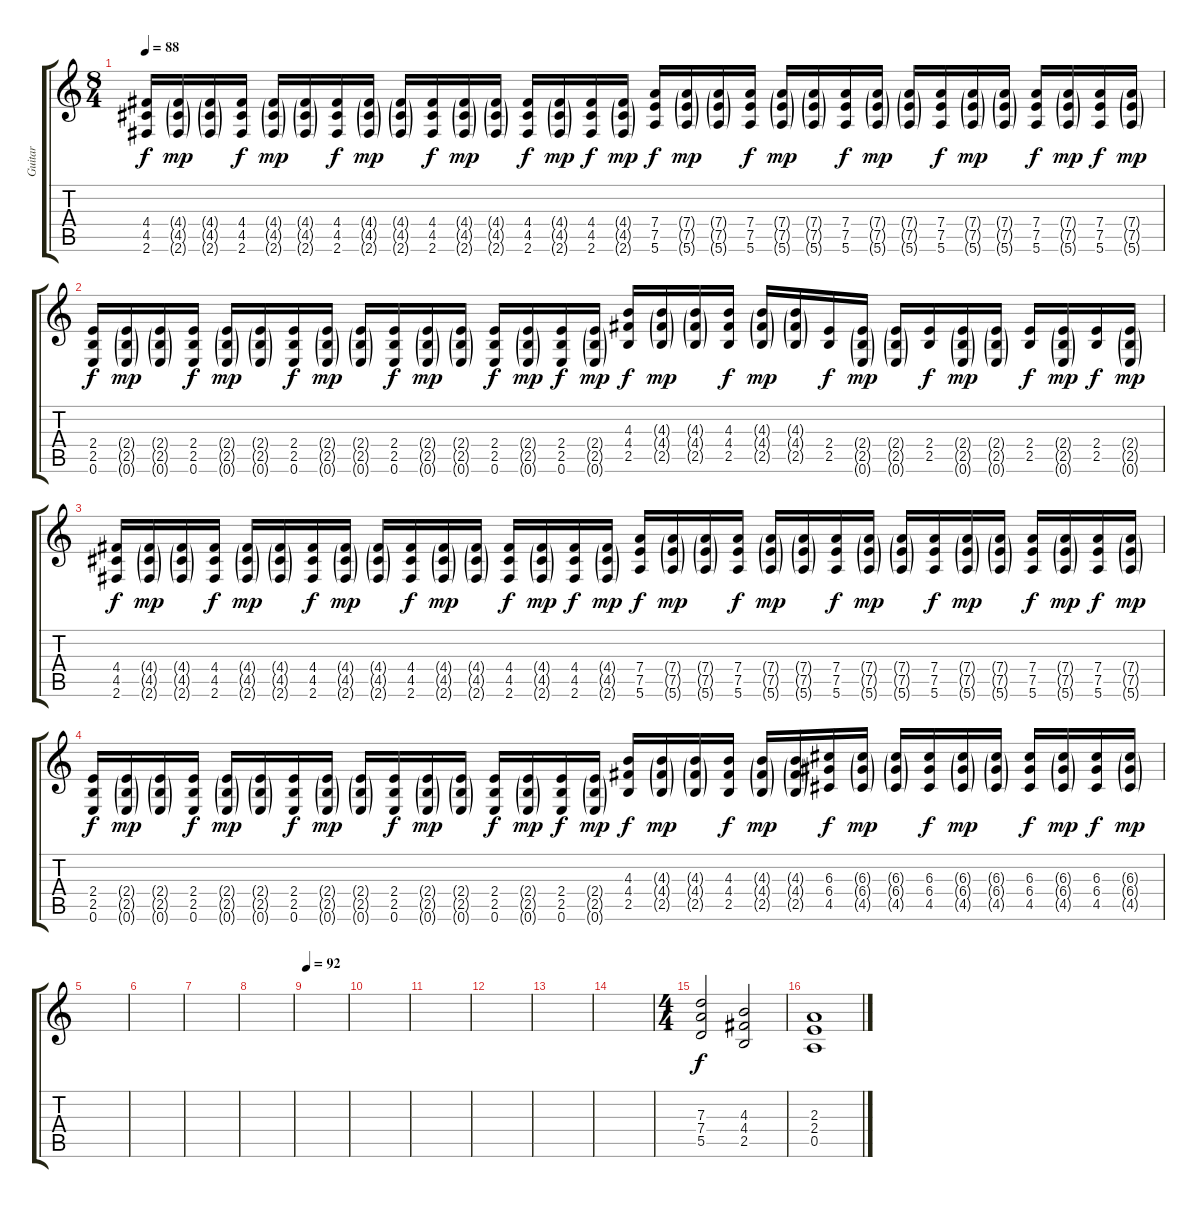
\track ("Guitar" "Guitar") {instrument distortionguitar}
\staff {score tabs}
\tuning (E4 B3 G3 D3 A2 E2) {hide}
\ts (8 4)
\tempo 88
\clef g2
\ks c
(4.4 4.5 2.6).16{dy f} (4.4{g} 4.5{g} 2.6{g}).16{dy mp} (4.4{g} 4.5{g} 2.6{g}).16 (4.4 4.5 2.6).16{dy f} (4.4{g} 4.5{g} 2.6{g}).16{dy mp} (4.4{g} 4.5{g} 2.6{g}).16 (4.4 4.5 2.6).16{dy f} (4.4{g} 4.5{g} 2.6{g}).16{dy mp} (4.4{g} 4.5{g} 2.6{g}).16 (4.4 4.5 2.6).16{dy f} (4.4{g} 4.5{g} 2.6{g}).16{dy mp} (4.4{g} 4.5{g} 2.6{g}).16 (4.4 4.5 2.6).16{dy f} (4.4{g} 4.5{g} 2.6{g}).16{dy mp} (4.4 4.5 2.6).16{dy f} (4.4{g} 4.5{g} 2.6{g}).16{dy mp} (7.4 7.5 5.6).16{dy f} (7.4{g} 7.5{g} 5.6{g}).16{dy mp} (7.4{g} 7.5{g} 5.6{g}).16 (7.4 7.5 5.6).16{dy f} (7.4{g} 7.5{g} 5.6{g}).16{dy mp} (7.4{g} 7.5{g} 5.6{g}).16 (7.4 7.5 5.6).16{dy f} (7.4{g} 7.5{g} 5.6{g}).16{dy mp} (7.4{g} 7.5{g} 5.6{g}).16 (7.4 7.5 5.6).16{dy f} (7.4{g} 7.5{g} 5.6{g}).16{dy mp} (7.4{g} 7.5{g} 5.6{g}).16 (7.4 7.5 5.6).16{dy f} (7.4{g} 7.5{g} 5.6{g}).16{dy mp} (7.4 7.5 5.6).16{dy f} (7.4{g} 7.5{g} 5.6{g}).16{dy mp} |
(2.4 2.5 0.6).16{dy f} (2.4{g} 2.5{g} 0.6{g}).16{dy mp} (2.4{g} 2.5{g} 0.6{g}).16 (2.4 2.5 0.6).16{dy f} (2.4{g} 2.5{g} 0.6{g}).16{dy mp} (2.4{g} 2.5{g} 0.6{g}).16 (2.4 2.5 0.6).16{dy f} (2.4{g} 2.5{g} 0.6{g}).16{dy mp} (2.4{g} 2.5{g} 0.6{g}).16 (2.4 2.5 0.6).16{dy f} (2.4{g} 2.5{g} 0.6{g}).16{dy mp} (2.4{g} 2.5{g} 0.6{g}).16 (2.4 2.5 0.6).16{dy f} (2.4{g} 2.5{g} 0.6{g}).16{dy mp} (2.4 2.5 0.6).16{dy f} (2.4{g} 2.5{g} 0.6{g}).16{dy mp} (4.3 4.4 2.5).16{dy f} (4.3{g} 4.4{g} 2.5{g}).16{dy mp} (4.3{g} 4.4{g} 2.5{g}).16 (4.3 4.4 2.5).16{dy f} (4.3{g} 4.4{g} 2.5{g}).16{dy mp} (4.3{g} 4.4{g} 2.5{g}).16 (2.4 2.5).16{dy f} (2.4{g} 2.5{g} 0.6{g}).16{dy mp} (2.4{g} 2.5{g} 0.6{g}).16 (2.4 2.5).16{dy f} (2.4{g} 2.5{g} 0.6{g}).16{dy mp} (2.4{g} 2.5{g} 0.6{g}).16 (2.4 2.5).16{dy f} (2.4{g} 2.5{g} 0.6{g}).16{dy mp} (2.4 2.5).16{dy f} (2.4{g} 2.5{g} 0.6{g}).16{dy mp} |
(4.4 4.5 2.6).16{dy f} (4.4{g} 4.5{g} 2.6{g}).16{dy mp} (4.4{g} 4.5{g} 2.6{g}).16 (4.4 4.5 2.6).16{dy f} (4.4{g} 4.5{g} 2.6{g}).16{dy mp} (4.4{g} 4.5{g} 2.6{g}).16 (4.4 4.5 2.6).16{dy f} (4.4{g} 4.5{g} 2.6{g}).16{dy mp} (4.4{g} 4.5{g} 2.6{g}).16 (4.4 4.5 2.6).16{dy f} (4.4{g} 4.5{g} 2.6{g}).16{dy mp} (4.4{g} 4.5{g} 2.6{g}).16 (4.4 4.5 2.6).16{dy f} (4.4{g} 4.5{g} 2.6{g}).16{dy mp} (4.4 4.5 2.6).16{dy f} (4.4{g} 4.5{g} 2.6{g}).16{dy mp} (7.4 7.5 5.6).16{dy f} (7.4{g} 7.5{g} 5.6{g}).16{dy mp} (7.4{g} 7.5{g} 5.6{g}).16 (7.4 7.5 5.6).16{dy f} (7.4{g} 7.5{g} 5.6{g}).16{dy mp} (7.4{g} 7.5{g} 5.6{g}).16 (7.4 7.5 5.6).16{dy f} (7.4{g} 7.5{g} 5.6{g}).16{dy mp} (7.4{g} 7.5{g} 5.6{g}).16 (7.4 7.5 5.6).16{dy f} (7.4{g} 7.5{g} 5.6{g}).16{dy mp} (7.4{g} 7.5{g} 5.6{g}).16 (7.4 7.5 5.6).16{dy f} (7.4{g} 7.5{g} 5.6{g}).16{dy mp} (7.4 7.5 5.6).16{dy f} (7.4{g} 7.5{g} 5.6{g}).16{dy mp} |
(2.4 2.5 0.6).16{dy f} (2.4{g} 2.5{g} 0.6{g}).16{dy mp} (2.4{g} 2.5{g} 0.6{g}).16 (2.4 2.5 0.6).16{dy f} (2.4{g} 2.5{g} 0.6{g}).16{dy mp} (2.4{g} 2.5{g} 0.6{g}).16 (2.4 2.5 0.6).16{dy f} (2.4{g} 2.5{g} 0.6{g}).16{dy mp} (2.4{g} 2.5{g} 0.6{g}).16 (2.4 2.5 0.6).16{dy f} (2.4{g} 2.5{g} 0.6{g}).16{dy mp} (2.4{g} 2.5{g} 0.6{g}).16 (2.4 2.5 0.6).16{dy f} (2.4{g} 2.5{g} 0.6{g}).16{dy mp} (2.4 2.5 0.6).16{dy f} (2.4{g} 2.5{g} 0.6{g}).16{dy mp} (4.3 4.4 2.5).16{dy f} (4.3{g} 4.4{g} 2.5{g}).16{dy mp} (4.3{g} 4.4{g} 2.5{g}).16 (4.3 4.4 2.5).16{dy f} (4.3{g} 4.4{g} 2.5{g}).16{dy mp} (4.3{g} 4.4{g} 2.5{g}).16 (6.3 6.4 4.5).16{dy f} (6.3{g} 6.4{g} 4.5{g}).16{dy mp} (6.3{g} 6.4{g} 4.5{g}).16 (6.3 6.4 4.5).16{dy f} (6.3{g} 6.4{g} 4.5{g}).16{dy mp} (6.3{g} 6.4{g} 4.5{g}).16 (6.3 6.4 4.5).16{dy f} (6.3{g} 6.4{g} 4.5{g}).16{dy mp} (6.3 6.4 4.5).16{dy f} (6.3{g} 6.4{g} 4.5{g}).16{dy mp} |
|
|
|
|
\tempo 92
|
|
|
|
|
|
\ts (4 4)
(7.3 7.4 5.5).2{dy f volume 11} (4.3 4.4 2.5).2 |
(2.3 2.4 0.5).1
